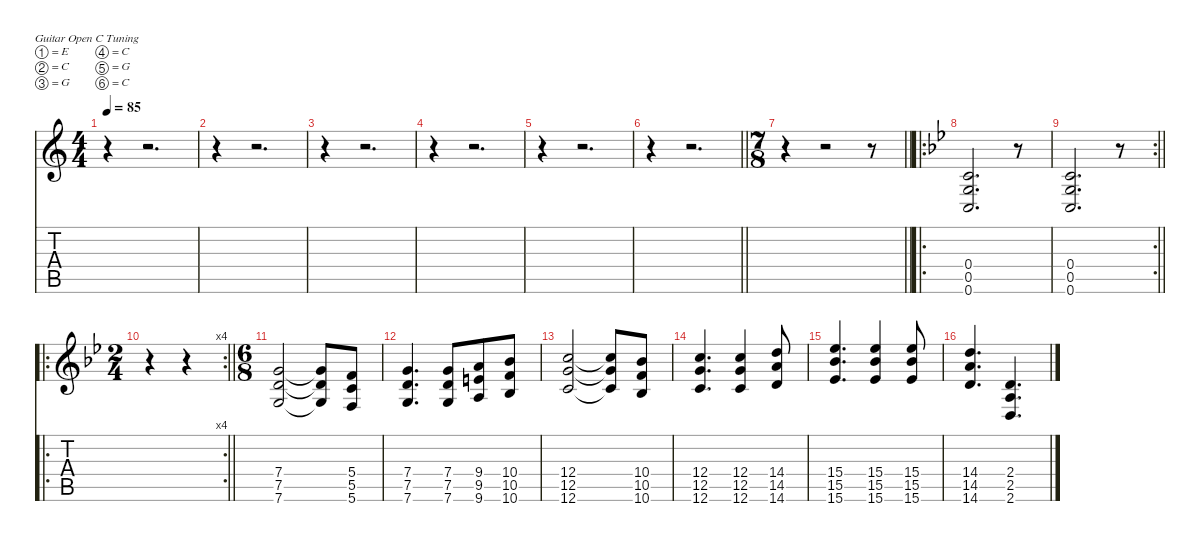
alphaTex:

\defaultSystemsLayout 4
\hideDynamics
\bracketExtendMode nobrackets
\singleTrackTrackNamePolicy hidden
\multiTrackTrackNamePolicy hidden
\firstSystemTrackNameMode fullname
\firstSystemTrackNameOrientation horizontal
\otherSystemsTrackNameOrientation horizontal
\track ("Guitar 2" "od.guit.") {instrument overdrivenguitar}
\staff {score tabs}
\tuning (E4 C4 G3 C3 G2 C2)
\ts (4 4)
\tempo 85
\clef g2
\ks c
r.4{dy f beam Down} r.2{d beam Down} |
r.4{beam Down} r.2{d beam Down} |
r.4{beam Down} r.2{d beam Down} |
r.4{beam Down} r.2{d beam Down} |
r.4{beam Down} r.2{d beam Down} |
\barLineRight lightlight
r.4{beam Down} r.2{d beam Down} |
\ts (7 8)
\beaming (8 3 2 2)
\barLineRight lightlight
r.4{beam Down} r.2{beam Down} r.8{beam Down} |
\ro
\ks gminor
(0.4{acc forcenatural} 0.5{acc forcenatural} 0.6{acc forcenatural}).2{d beam Up} r.8{beam Up} |
\rc 2
\barLineRight lightlight
(0.4{acc forcenatural} 0.5{acc forcenatural} 0.6{acc forcenatural}).2{d beam Up} r.8{beam Up} |
\ro
\rc 4
\ts (2 4)
\beaming (8 2 2)
\barLineRight lightlight
r.4{beam Down} r.4{beam Down} |
\ts (6 8)
\beaming (8 3 3)
(7.4{acc forcenatural} 7.5{acc forcenatural} 7.6{acc forcenatural}).2{beam Up} (7.4{t acc forcenatural} 7.5{t acc forcenatural} 7.6{t acc forcenatural}).8{beam Up} (5.4{acc forcenatural} 5.5{acc forcenatural} 5.6{acc forcenatural}).8{beam Up} |
(7.4{acc forcenatural} 7.5{acc forcenatural} 7.6{acc forcenatural}).4{d beam Up} (7.4{acc forcenatural} 7.5{acc forcenatural} 7.6{acc forcenatural}).8{beam Up} (9.4{acc forcenatural} 9.5{acc forcenatural} 9.6{acc forcenatural}).8{beam Up} (10.4{acc b} 10.5{acc forcenatural} 10.6{acc b}).8{beam Up} |
(12.4{acc forcenatural} 12.5{acc forcenatural} 12.6{acc forcenatural}).2{beam Up} (12.4{t acc forcenatural} 12.5{t acc forcenatural} 12.6{t acc forcenatural}).8{beam Up} (10.4{acc b} 10.5{acc forcenatural} 10.6{acc b}).8{beam Up} |
(12.4{acc forcenatural} 12.5{acc forcenatural} 12.6{acc forcenatural}).4{d beam Up} (12.4{acc forcenatural} 12.5{acc forcenatural} 12.6{acc forcenatural}).4{beam Up} (14.4{acc forcenatural} 14.5{acc forcenatural} 14.6{acc forcenatural}).8{beam Up} |
(15.4{acc b} 15.5{acc b} 15.6{acc b}).4{d beam Up} (15.4{acc b} 15.5{acc b} 15.6{acc b}).4{beam Up} (15.4{acc b} 15.5{acc b} 15.6{acc b}).8{beam Up} |
(14.4{acc forcenatural} 14.5{acc forcenatural} 14.6{acc forcenatural}).4{d beam Up} (2.4{acc forcenatural} 2.5{acc forcenatural} 2.6{acc forcenatural}).4{d beam Up}
